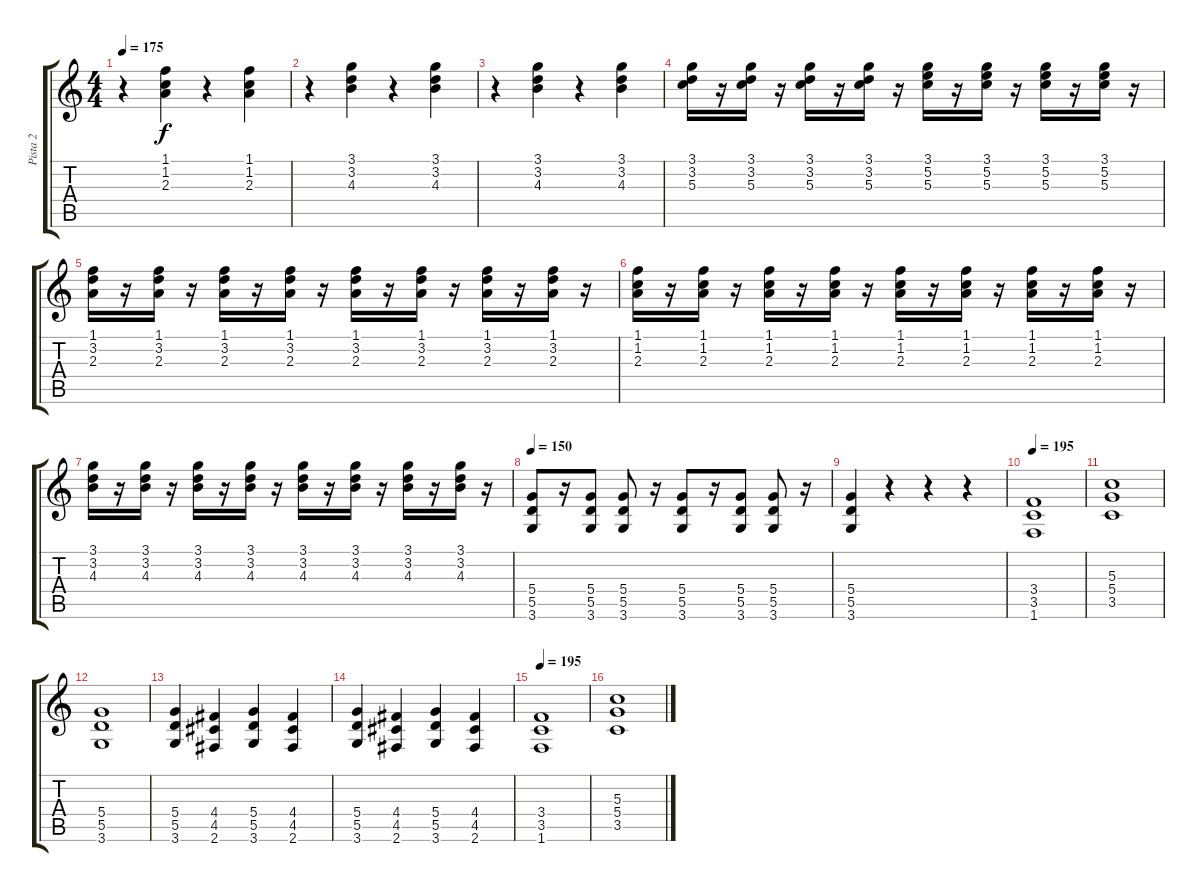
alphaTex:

\track ("Pista 2" "Pista 2") {instrument overdrivenguitar}
\staff {score tabs}
\tuning (E4 B3 G3 D3 A2 E2) {hide}
\ts (4 4)
\tempo 175
\clef g2
\ks c
r.4{dy f} (1.1 1.2 2.3).4 r.4 (1.1 1.2 2.3).4 |
r.4 (3.1 3.2 4.3).4 r.4 (3.1 3.2 4.3).4 |
r.4 (3.1 3.2 4.3).4 r.4 (3.1 3.2 4.3).4 |
(3.1 3.2 5.3).16 r.16 (3.1 3.2 5.3).16 r.16 (3.1 3.2 5.3).16 r.16 (3.1 3.2 5.3).16 r.16 (3.1 5.2 5.3).16 r.16 (3.1 5.2 5.3).16 r.16 (3.1 5.2 5.3).16 r.16 (3.1 5.2 5.3).16 r.16 |
(1.1 3.2 2.3).16 r.16 (1.1 3.2 2.3).16 r.16 (1.1 3.2 2.3).16 r.16 (1.1 3.2 2.3).16 r.16 (1.1 3.2 2.3).16 r.16 (1.1 3.2 2.3).16 r.16 (1.1 3.2 2.3).16 r.16 (1.1 3.2 2.3).16 r.16 |
(1.1 1.2 2.3).16 r.16 (1.1 1.2 2.3).16 r.16 (1.1 1.2 2.3).16 r.16 (1.1 1.2 2.3).16 r.16 (1.1 1.2 2.3).16 r.16 (1.1 1.2 2.3).16 r.16 (1.1 1.2 2.3).16 r.16 (1.1 1.2 2.3).16 r.16 |
(3.1 3.2 4.3).16 r.16 (3.1 3.2 4.3).16 r.16 (3.1 3.2 4.3).16 r.16 (3.1 3.2 4.3).16 r.16 (3.1 3.2 4.3).16 r.16 (3.1 3.2 4.3).16 r.16 (3.1 3.2 4.3).16 r.16 (3.1 3.2 4.3).16 r.16 |
\tempo 150
(5.4 5.5 3.6).8{instrument overdrivenguitar} r.16 (5.4 5.5 3.6).8 (5.4 5.5 3.6).8 r.16 (5.4 5.5 3.6).8 r.16 (5.4 5.5 3.6).8 (5.4 5.5 3.6).8 r.16 |
(5.4 5.5 3.6).4 r.4 r.4 r.4 |
\tempo 195
(3.4 3.5 1.6).1 |
(5.3 5.4 3.5).1 |
(5.4 5.5 3.6).1 |
(5.4 5.5 3.6).4 (4.4 4.5 2.6).4 (5.4 5.5 3.6).4 (4.4 4.5 2.6).4 |
(5.4 5.5 3.6).4 (4.4 4.5 2.6).4 (5.4 5.5 3.6).4 (4.4 4.5 2.6).4 |
\tempo 195
(3.4 3.5 1.6).1 |
(5.3 5.4 3.5).1
